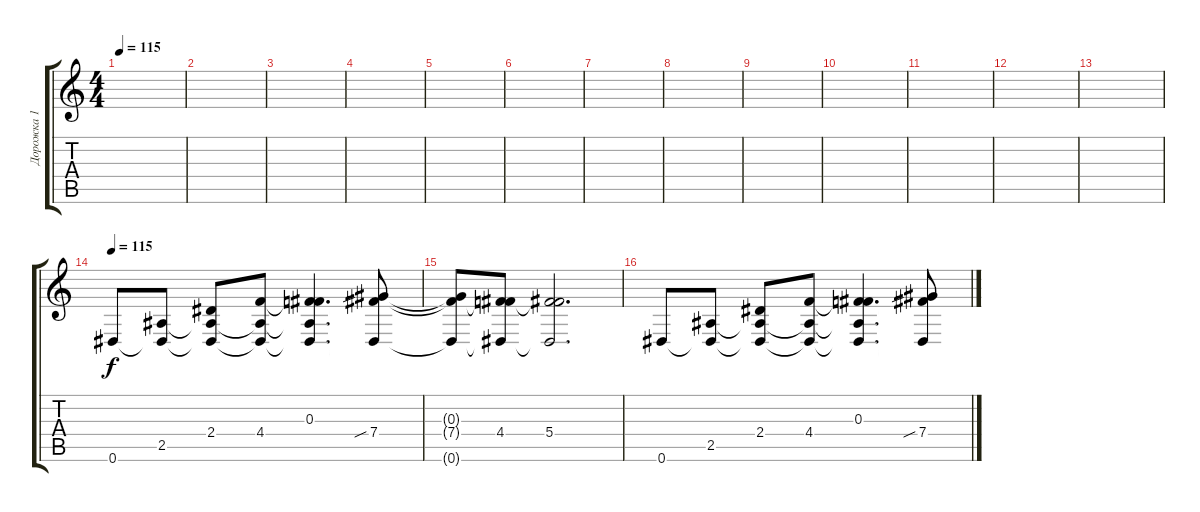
\track ("Дорожка 1" "Дорожка 1") {instrument electricguitarclean}
\staff {score tabs}
\tuning (Eb4 Bb3 Gb3 Db3 Ab2 Eb2) {hide}
\ts (4 4)
\tempo 115
\clef g2
\ks c
|
|
|
|
|
|
|
|
|
|
|
|
|
\tempo 115
0.6.8 (2.5 0.6{t}).8 (2.4 2.5{t} 0.6{t}).8 (4.4 2.5{t} 0.6{t}).8 (0.3 4.4{t} 2.5{t} 0.6{t}).4{d} (0.3{t} 7.4{sib} 0.6{t}).8 |
(0.3{t} 7.4{t} 0.6{t}).8 (0.3{t} 4.4 0.6{t}).8 (0.3{t} 5.4 0.6{t}).2{d} |
0.6.8 (2.5 0.6{t}).8 (2.4 2.5{t} 0.6{t}).8 (4.4 2.5{t} 0.6{t}).8 (0.3 4.4{t} 2.5{t} 0.6{t}).4{d} (0.3{t} 7.4{sib} 0.6{t}).8
